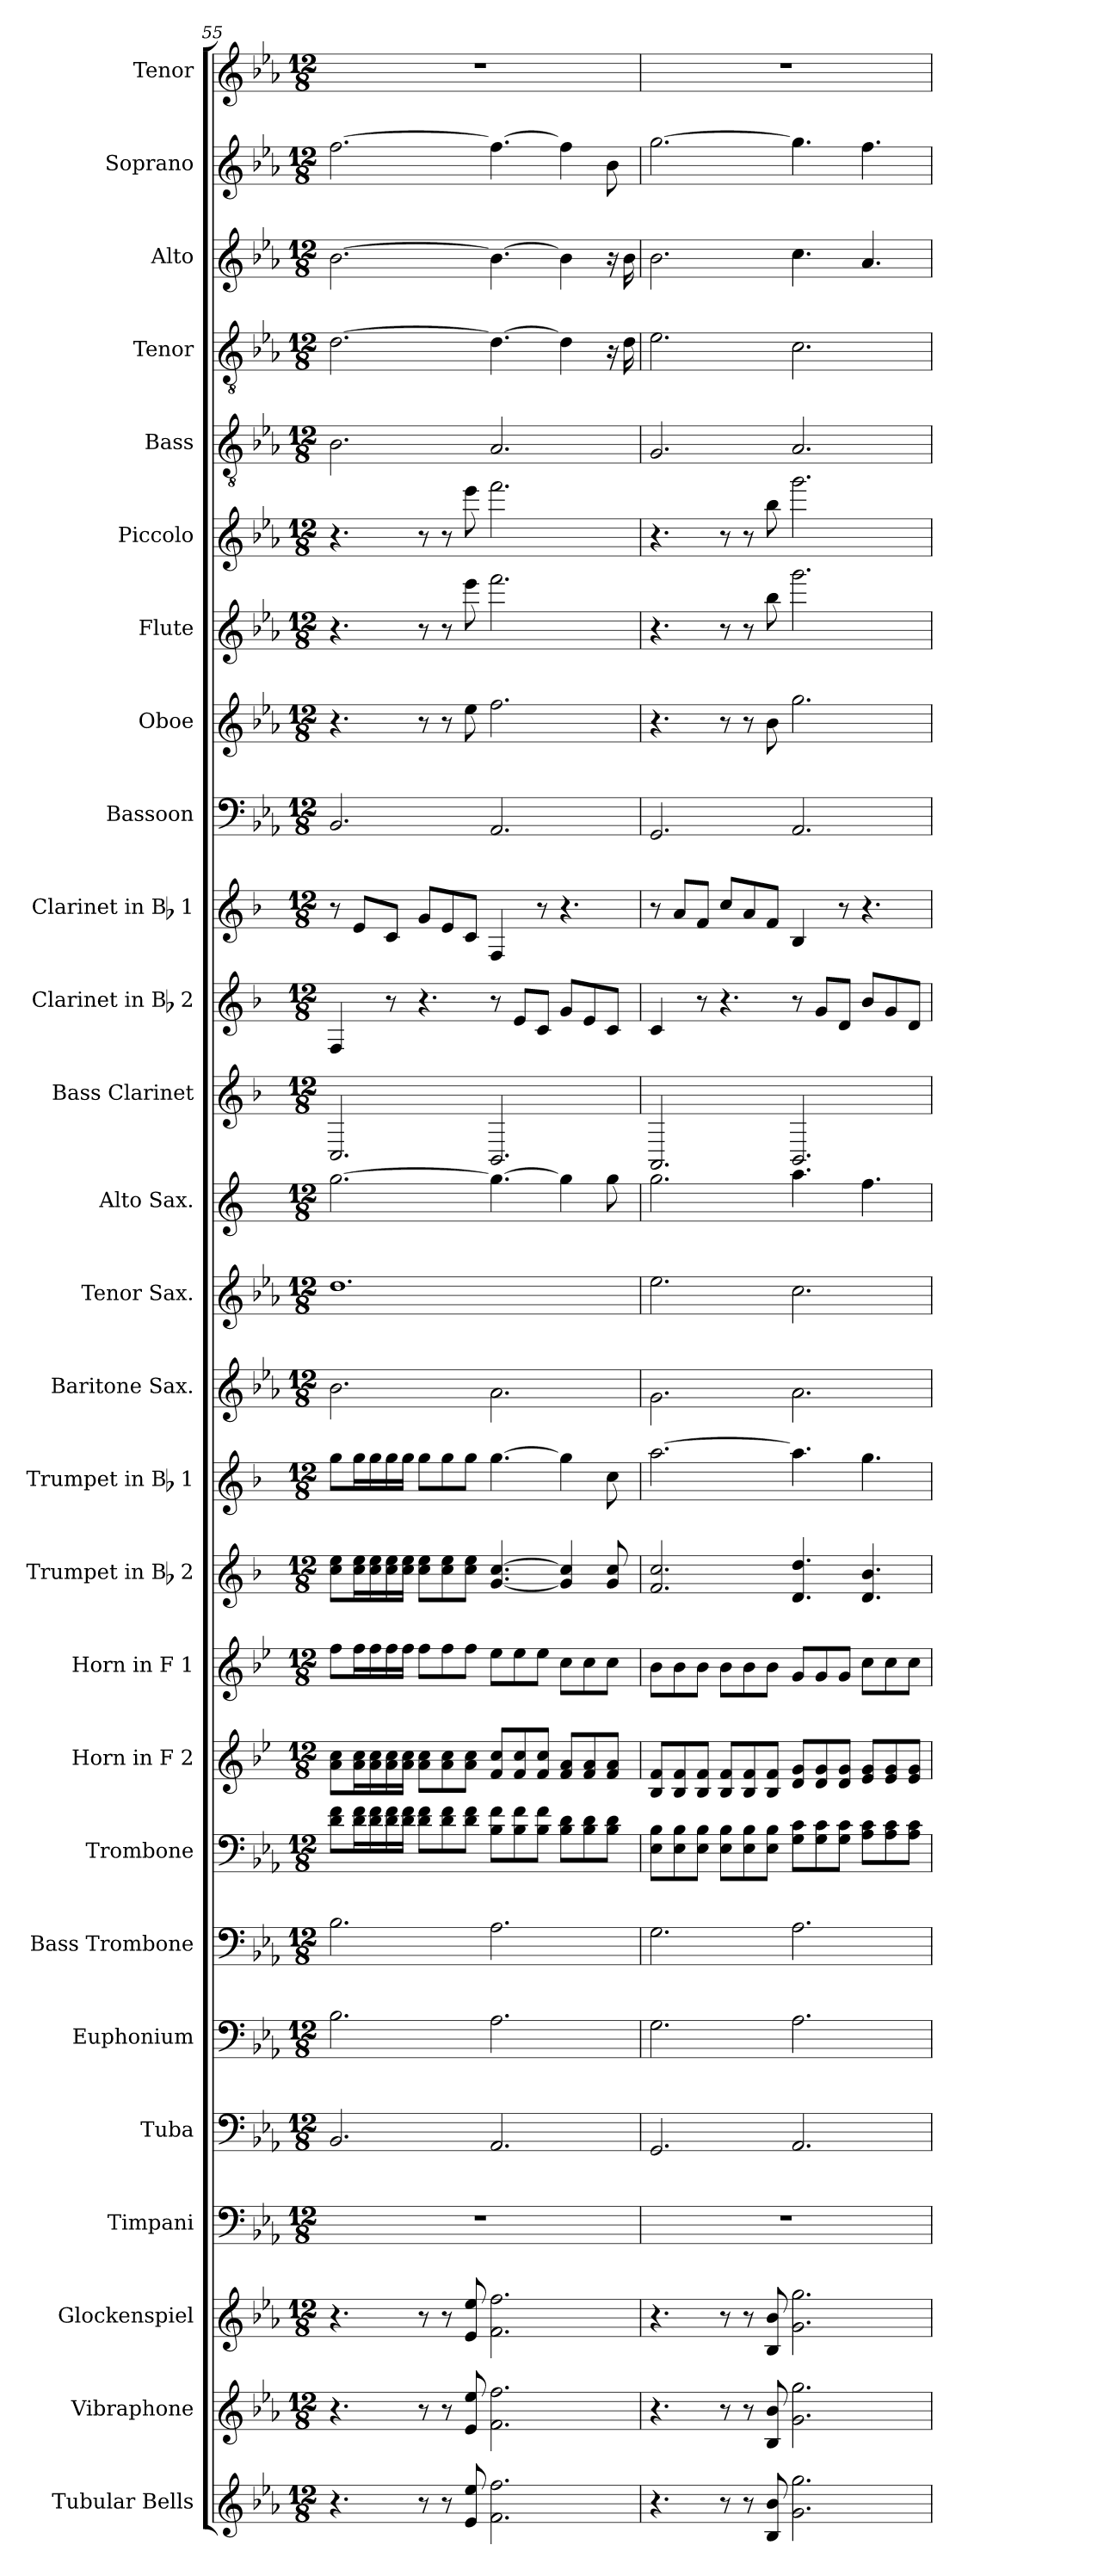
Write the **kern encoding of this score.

**kern	**kern	**kern	**kern	**kern	**kern	**kern	**kern	**kern	**kern	**kern	**kern	**kern	**kern	**kern	**kern	**kern	**kern	**kern	**kern	**kern	**kern	**kern	**kern	**kern	**kern	**kern
*part27	*part26	*part25	*part24	*part23	*part22	*part21	*part20	*part19	*part18	*part17	*part16	*part15	*part14	*part13	*part12	*part11	*part10	*part9	*part8	*part7	*part6	*part5	*part4	*part3	*part2	*part1
*staff27	*staff26	*staff25	*staff24	*staff23	*staff22	*staff21	*staff20	*staff19	*staff18	*staff17	*staff16	*staff15	*staff14	*staff13	*staff12	*staff11	*staff10	*staff9	*staff8	*staff7	*staff6	*staff5	*staff4	*staff3	*staff2	*staff1
*I"Tubular Bells	*I"Vibraphone	*I"Glockenspiel	*I"Timpani	*I"Tuba	*I"Euphonium	*I"Bass Trombone	*I"Trombone	*I"Horn in F 2	*I"Horn in F 1	*I"Trumpet in Bb 2	*I"Trumpet in Bb 1	*I"Baritone Sax.	*I"Tenor Sax.	*I"Alto Sax.	*I"Bass Clarinet	*I"Clarinet in Bb 2	*I"Clarinet in Bb 1	*I"Bassoon	*I"Oboe	*I"Flute	*I"Piccolo	*I"Bass	*I"Tenor	*I"Alto	*I"Soprano	*I"Tenor
*I'Tubular Bells	*I'Vibraphone	*I'Glockenspiel	*I'Timpani	*I'Tuba	*I'Euphonium	*I'Bass Trombone	*I'Trombone	*I'Horn in F 2	*I'Horn in F 1	*I'Trumpet in Bb 2	*I'Trumpet in Bb 1	*I'Baritone Sax.	*I'Tenor Sax.	*I'Alto Sax.	*I'Bass Clarinet	*I'Clarinet in Bb 2	*I'Clarinet in Bb 1	*I'Bassoon	*I'Oboe	*I'Flute	*I'Piccolo	*I'Bass	*I'Tenor	*I'Alto	*I'Soprano	*I'Tenor
!!LO:PB:g=z
*clefG2	*clefG2	*clefG2	*clefF4	*clefF4	*clefF4	*clefF4	*clefF4	*clefG2	*clefG2	*clefG2	*clefG2	*clefG2	*clefG2	*clefG2	*clefG2	*clefG2	*clefG2	*clefF4	*clefG2	*clefG2	*clefG2	*clefGv2	*clefGv2	*clefG2	*clefG2	*clefG2
*	*	*ITrd-14c-24	*	*	*	*	*	*ITrd4c7	*ITrd4c7	*ITrd1c2	*ITrd1c2	*ITrd12c21	*ITrd8c14	*ITrd5c9	*ITrd1c2	*ITrd1c2	*ITrd1c2	*	*	*	*ITrd-7c-12	*ITrd7c12	*ITrd7c12	*	*	*
*k[b-e-a-]	*k[b-e-a-]	*k[b-e-a-]	*k[b-e-a-]	*k[b-e-a-]	*k[b-e-a-]	*k[b-e-a-]	*k[b-e-a-]	*k[b-e-a-]	*k[b-e-a-]	*k[b-e-a-]	*k[b-e-a-]	*k[b-e-a-]	*k[b-e-a-]	*k[b-e-a-]	*k[b-e-a-]	*k[b-e-a-]	*k[b-e-a-]	*k[b-e-a-]	*k[b-e-a-]	*k[b-e-a-]	*k[b-e-a-]	*k[b-e-a-]	*k[b-e-a-]	*k[b-e-a-]	*k[b-e-a-]	*k[b-e-a-]
*E-:	*E-:	*E-:	*E-:	*E-:	*E-:	*E-:	*E-:	*E-:	*E-:	*E-:	*E-:	*E-:	*E-:	*E-:	*E-:	*E-:	*E-:	*E-:	*E-:	*E-:	*E-:	*E-:	*E-:	*E-:	*E-:	*E-:
*M12/8	*M12/8	*M12/8	*M12/8	*M12/8	*M12/8	*M12/8	*M12/8	*M12/8	*M12/8	*M12/8	*M12/8	*M12/8	*M12/8	*M12/8	*M12/8	*M12/8	*M12/8	*M12/8	*M12/8	*M12/8	*M12/8	*M12/8	*M12/8	*M12/8	*M12/8	*M12/8
=55	=55	=55	=55	=55	=55	=55	=55	=55	=55	=55	=55	=55	=55	=55	=55	=55	=55	=55	=55	=55	=55	=55	=55	=55	=55	=55
!	!	!	!LO:N:vis=1	!	!	!	!	!	!	!	!	!	!	!	!	!	!	!	!	!	!	!	!	!	!	!LO:N:vis=1
4.r	4.r	4.r	1.r	2.BB-i/	2.B-i\	2.B-i\	8di\ 8fiL	8di\ 8fiL	8b-i\L	8b-i\ 8ddiL	8ffi\L	2.B-i\	1.di	[>2.b-i\	2.BB-i/	4E-i/	8r	2.BB-i/	4.r	4.r	4.r	2.BB-i\	[>2.Di\	[>2.b-i\	[>2.ffi\	1.r
.	.	.	.	.	.	.	16di\ 16fiL	16di\ 16fiL	16b-i\L	16b-i\ 16ddiL	16ffi\L	.	.	.	.	.	8di/L	.	.	.	.	.	.	.	.	.
.	.	.	.	.	.	.	16di\ 16fi	16di\ 16fi	16b-i\	16b-i\ 16ddi	16ffi\	.	.	.	.	.	.	.	.	.	.	.	.	.	.	.
.	.	.	.	.	.	.	16di\ 16fi	16di\ 16fi	16b-i\	16b-i\ 16ddi	16ffi\	.	.	.	.	8r	8B-i/J	.	.	.	.	.	.	.	.	.
.	.	.	.	.	.	.	16di\ 16fiJJ	16di\ 16fiJJ	16b-i\JJ	16b-i\ 16ddiJJ	16ffi\JJ	.	.	.	.	.	.	.	.	.	.	.	.	.	.	.
8r	8r	8r	.	.	.	.	8di\ 8fiL	8di\ 8fiL	8b-i\L	8b-i\ 8ddiL	8ffi\L	.	.	.	.	4.r	8fi/L	.	8r	8r	8r	.	.	.	.	.
8r	8r	8r	.	.	.	.	8di\ 8fi	8di\ 8fi	8b-i\	8b-i\ 8ddi	8ffi\	.	.	.	.	.	8di/	.	8r	8r	8r	.	.	.	.	.
8e-i/ 8ee-i	8e-i/ 8ee-i	8eee-i/ 8eeee-i	.	.	.	.	8di\ 8fiJ	8di\ 8fiJ	8b-i\J	8b-i\ 8ddiJ	8ffi\J	.	.	.	.	.	8B-i/J	.	8ee-i\	8eee-i\	8eeee-i\	.	.	.	.	.
2.fi\ 2.ffi	2.fi\ 2.ffi	2.fffi\ 2.ffffi	.	2.AA-i/	2.A-i\	2.A-i\	8B-i\ 8fiL	8B-i/ 8fiL	8a-i\L	[<4.fi/ [>4.b-i	[>4.ffi\	2.A-i\	.	4.b-i\_>	2.AA-i/	8r	4E-i/	2.AA-i/	2.ffi\	2.fffi\	2.ffffi\	2.AA-i/	4.Di\_>	4.b-i\_>	4.ffi\_>	.
.	.	.	.	.	.	.	8B-i\ 8fi	8B-i/ 8fi	8a-i\	.	.	.	.	.	.	8di/L	.	.	.	.	.	.	.	.	.	.
.	.	.	.	.	.	.	8B-i\ 8fiJ	8B-i/ 8fiJ	8a-i\J	.	.	.	.	.	.	8B-i/J	8r	.	.	.	.	.	.	.	.	.
.	.	.	.	.	.	.	8B-i\ 8diL	8B-i/ 8diL	8fi\L	4fi/] 4b-i]	4ffi\]	.	.	4b-i\]	.	8fi/L	4.r	.	.	.	.	.	4Di\]	4b-i\]	4ffi\]	.
.	.	.	.	.	.	.	8B-i\ 8di	8B-i/ 8di	8fi\	.	.	.	.	.	.	8di/	.	.	.	.	.	.	.	.	.	.
.	.	.	.	.	.	.	8B-i\ 8diJ	8B-i/ 8diJ	8fi\J	8fi/ 8b-i	8b-i\	.	.	8b-i\	.	8B-i/J	.	.	.	.	.	.	16r	16r	8b-i\	.
.	.	.	.	.	.	.	.	.	.	.	.	.	.	.	.	.	.	.	.	.	.	.	16Di\	16b-i\	.	.
=56	=56	=56	=56	=56	=56	=56	=56	=56	=56	=56	=56	=56	=56	=56	=56	=56	=56	=56	=56	=56	=56	=56	=56	=56	=56	=56
!	!	!	!LO:N:vis=1	!	!	!	!	!	!	!	!	!	!	!	!	!	!	!	!	!	!	!	!	!	!	!LO:N:vis=1
4.r	4.r	4.r	1.r	2.GGi/	2.Gi\	2.Gi\	8E-i\ 8B-iL	8E-i/ 8B-iL	8e-i\L	2.e-i/ 2.b-i	[>2.ggi\	2.Gi\	2.e-i\	2.b-i\	2.GGi/	4B-i/	8r	2.GGi/	4.r	4.r	4.r	2.GGi/	2.E-i\	2.b-i\	[>2.ggi\	1.r
.	.	.	.	.	.	.	8E-i\ 8B-i	8E-i/ 8B-i	8e-i\	.	.	.	.	.	.	.	8gi/L	.	.	.	.	.	.	.	.	.
.	.	.	.	.	.	.	8E-i\ 8B-iJ	8E-i/ 8B-iJ	8e-i\J	.	.	.	.	.	.	8r	8e-i/J	.	.	.	.	.	.	.	.	.
8r	8r	8r	.	.	.	.	8E-i\ 8B-iL	8E-i/ 8B-iL	8e-i\L	.	.	.	.	.	.	4.r	8b-i/L	.	8r	8r	8r	.	.	.	.	.
8r	8r	8r	.	.	.	.	8E-i\ 8B-i	8E-i/ 8B-i	8e-i\	.	.	.	.	.	.	.	8gi/	.	8r	8r	8r	.	.	.	.	.
8B-i/ 8b-i	8B-i/ 8b-i	8bb-i/ 8bbb-i	.	.	.	.	8E-i\ 8B-iJ	8E-i/ 8B-iJ	8e-i\J	.	.	.	.	.	.	.	8e-i/J	.	8b-i\	8bb-i\	8bbb-i\	.	.	.	.	.
2.gi\ 2.ggi	2.gi\ 2.ggi	2.gggi\ 2.ggggi	.	2.AA-i/	2.A-i\	2.A-i\	8Gi\ 8ciL	8Gi/ 8ciL	8ci/L	4.ci/ 4.cci	4.ggi\]	2.A-i\	2.ci\	4.cci\	2.AA-i/	8r	4A-i/	2.AA-i/	2.ggi\	2.gggi\	2.ggggi\	2.AA-i/	2.Ci\	4.cci\	4.ggi\]	.
.	.	.	.	.	.	.	8Gi\ 8ci	8Gi/ 8ci	8ci/	.	.	.	.	.	.	8fi/L	.	.	.	.	.	.	.	.	.	.
.	.	.	.	.	.	.	8Gi\ 8ciJ	8Gi/ 8ciJ	8ci/J	.	.	.	.	.	.	8ci/J	8r	.	.	.	.	.	.	.	.	.
.	.	.	.	.	.	.	8A-i\ 8ciL	8A-i/ 8ciL	8fi\L	4.ci/ 4.a-i	4.ffi\	.	.	4.a-i\	.	8a-i/L	4.r	.	.	.	.	.	.	4.a-i/	4.ffi\	.
.	.	.	.	.	.	.	8A-i\ 8ci	8A-i/ 8ci	8fi\	.	.	.	.	.	.	8fi/	.	.	.	.	.	.	.	.	.	.
.	.	.	.	.	.	.	8A-i\ 8ciJ	8A-i/ 8ciJ	8fi\J	.	.	.	.	.	.	8ci/J	.	.	.	.	.	.	.	.	.	.
=	=	=	=	=	=	=	=	=	=	=	=	=	=	=	=	=	=	=	=	=	=	=	=	=	=	=
*-	*-	*-	*-	*-	*-	*-	*-	*-	*-	*-	*-	*-	*-	*-	*-	*-	*-	*-	*-	*-	*-	*-	*-	*-	*-	*-
